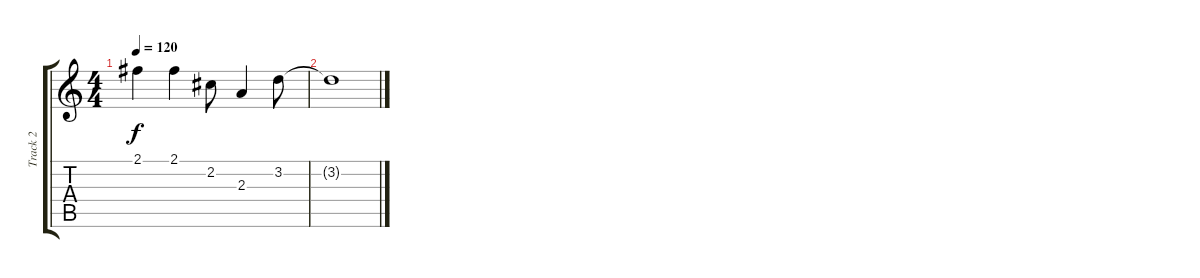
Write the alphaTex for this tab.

\track ("Track 2" "Track 2") {instrument acousticguitarsteel}
\staff {score tabs}
\tuning (E4 B3 G3 D3 A2 E2) {hide}
\ts (4 4)
\tempo 120
\clef g2
\ks c
2.1.4{dy f} 2.1.4 2.2.8 2.3.4 3.2.8 |
3.2{t}.1
